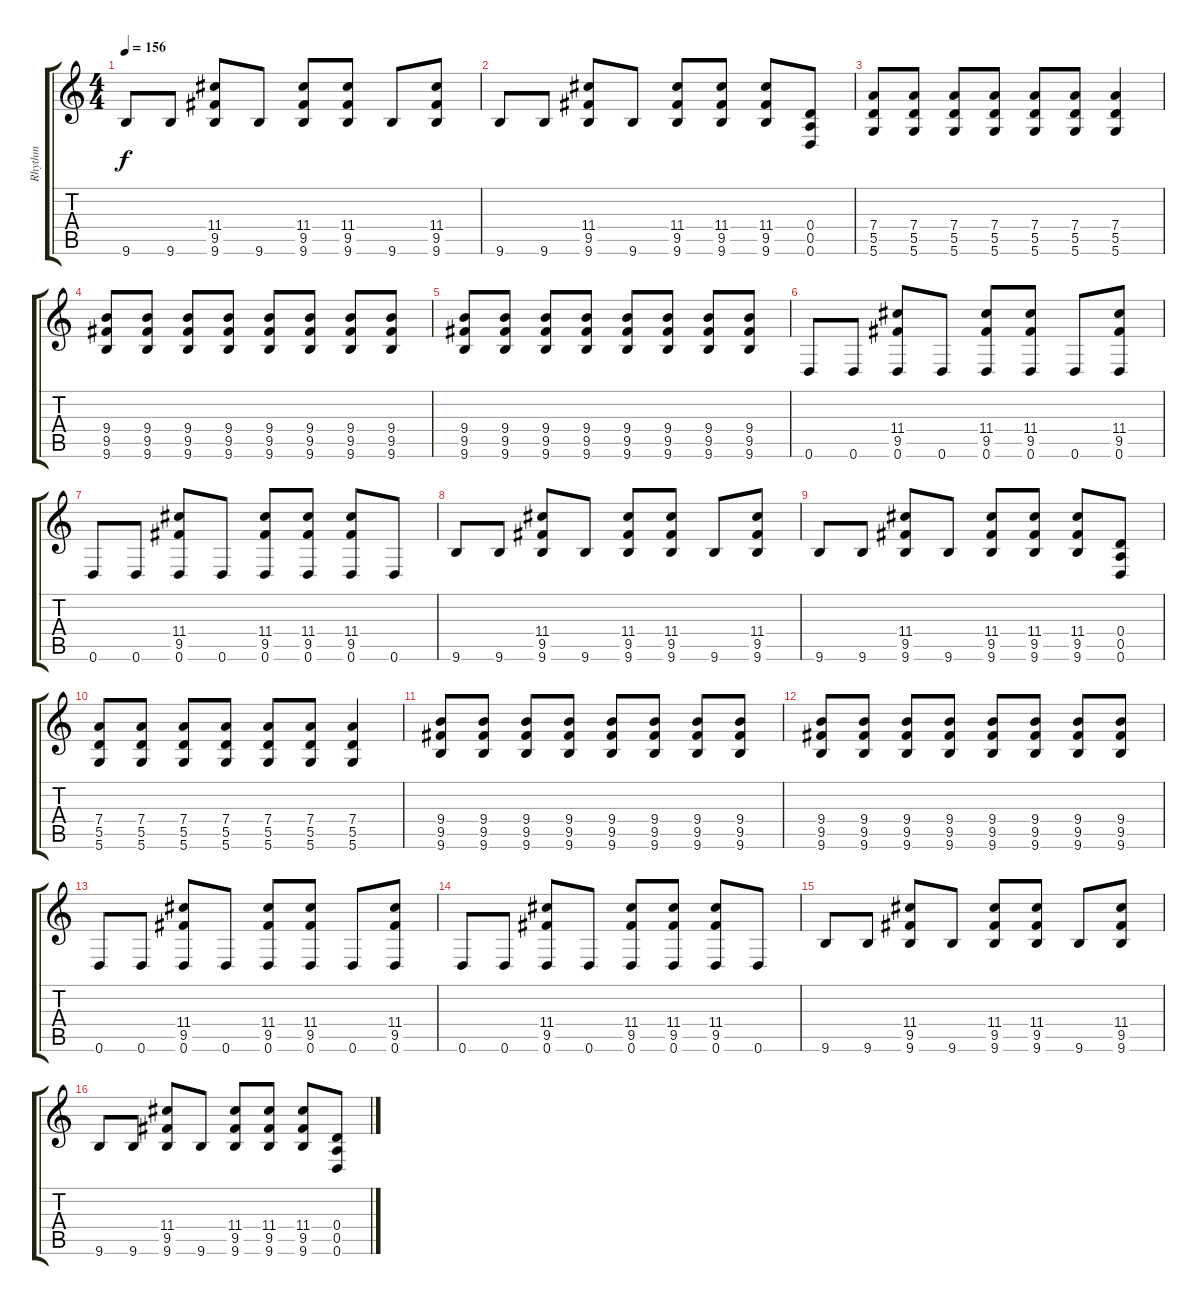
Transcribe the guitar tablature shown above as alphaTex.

\track ("Rhythm" "Rhythm") {instrument distortionguitar}
\staff {score tabs}
\tuning (E4 B3 G3 D3 A2 D2) {hide}
\ts (4 4)
\tempo 156
\clef g2
\ks c
9.6.8{dy f} 9.6.8 (11.4 9.5 9.6).8 9.6.8 (11.4 9.5 9.6).8 (11.4 9.5 9.6).8 9.6.8 (11.4 9.5 9.6).8 |
9.6.8 9.6.8 (11.4 9.5 9.6).8 9.6.8 (11.4 9.5 9.6).8 (11.4 9.5 9.6).8 (11.4 9.5 9.6).8 (0.4 0.5 0.6).8 |
(7.4 5.5 5.6).8 (7.4 5.5 5.6).8 (7.4 5.5 5.6).8 (7.4 5.5 5.6).8 (7.4 5.5 5.6).8 (7.4 5.5 5.6).8 (7.4 5.5 5.6).4 |
(9.4 9.5 9.6).8 (9.4 9.5 9.6).8 (9.4 9.5 9.6).8 (9.4 9.5 9.6).8 (9.4 9.5 9.6).8 (9.4 9.5 9.6).8 (9.4 9.5 9.6).8 (9.4 9.5 9.6).8 |
(9.4 9.5 9.6).8 (9.4 9.5 9.6).8 (9.4 9.5 9.6).8 (9.4 9.5 9.6).8 (9.4 9.5 9.6).8 (9.4 9.5 9.6).8 (9.4 9.5 9.6).8 (9.4 9.5 9.6).8 |
0.6.8 0.6.8 (11.4 9.5 0.6).8 0.6.8 (11.4 9.5 0.6).8 (11.4 9.5 0.6).8 0.6.8 (11.4 9.5 0.6).8 |
0.6.8 0.6.8 (11.4 9.5 0.6).8 0.6.8 (11.4 9.5 0.6).8 (11.4 9.5 0.6).8 (11.4 9.5 0.6).8 0.6.8 |
9.6.8 9.6.8 (11.4 9.5 9.6).8 9.6.8 (11.4 9.5 9.6).8 (11.4 9.5 9.6).8 9.6.8 (11.4 9.5 9.6).8 |
9.6.8 9.6.8 (11.4 9.5 9.6).8 9.6.8 (11.4 9.5 9.6).8 (11.4 9.5 9.6).8 (11.4 9.5 9.6).8 (0.4 0.5 0.6).8 |
(7.4 5.5 5.6).8 (7.4 5.5 5.6).8 (7.4 5.5 5.6).8 (7.4 5.5 5.6).8 (7.4 5.5 5.6).8 (7.4 5.5 5.6).8 (7.4 5.5 5.6).4 |
(9.4 9.5 9.6).8 (9.4 9.5 9.6).8 (9.4 9.5 9.6).8 (9.4 9.5 9.6).8 (9.4 9.5 9.6).8 (9.4 9.5 9.6).8 (9.4 9.5 9.6).8 (9.4 9.5 9.6).8 |
(9.4 9.5 9.6).8 (9.4 9.5 9.6).8 (9.4 9.5 9.6).8 (9.4 9.5 9.6).8 (9.4 9.5 9.6).8 (9.4 9.5 9.6).8 (9.4 9.5 9.6).8 (9.4 9.5 9.6).8 |
0.6.8 0.6.8 (11.4 9.5 0.6).8 0.6.8 (11.4 9.5 0.6).8 (11.4 9.5 0.6).8 0.6.8 (11.4 9.5 0.6).8 |
0.6.8 0.6.8 (11.4 9.5 0.6).8 0.6.8 (11.4 9.5 0.6).8 (11.4 9.5 0.6).8 (11.4 9.5 0.6).8 0.6.8 |
9.6.8 9.6.8 (11.4 9.5 9.6).8 9.6.8 (11.4 9.5 9.6).8 (11.4 9.5 9.6).8 9.6.8 (11.4 9.5 9.6).8 |
9.6.8 9.6.8 (11.4 9.5 9.6).8 9.6.8 (11.4 9.5 9.6).8 (11.4 9.5 9.6).8 (11.4 9.5 9.6).8 (0.4 0.5 0.6).8
